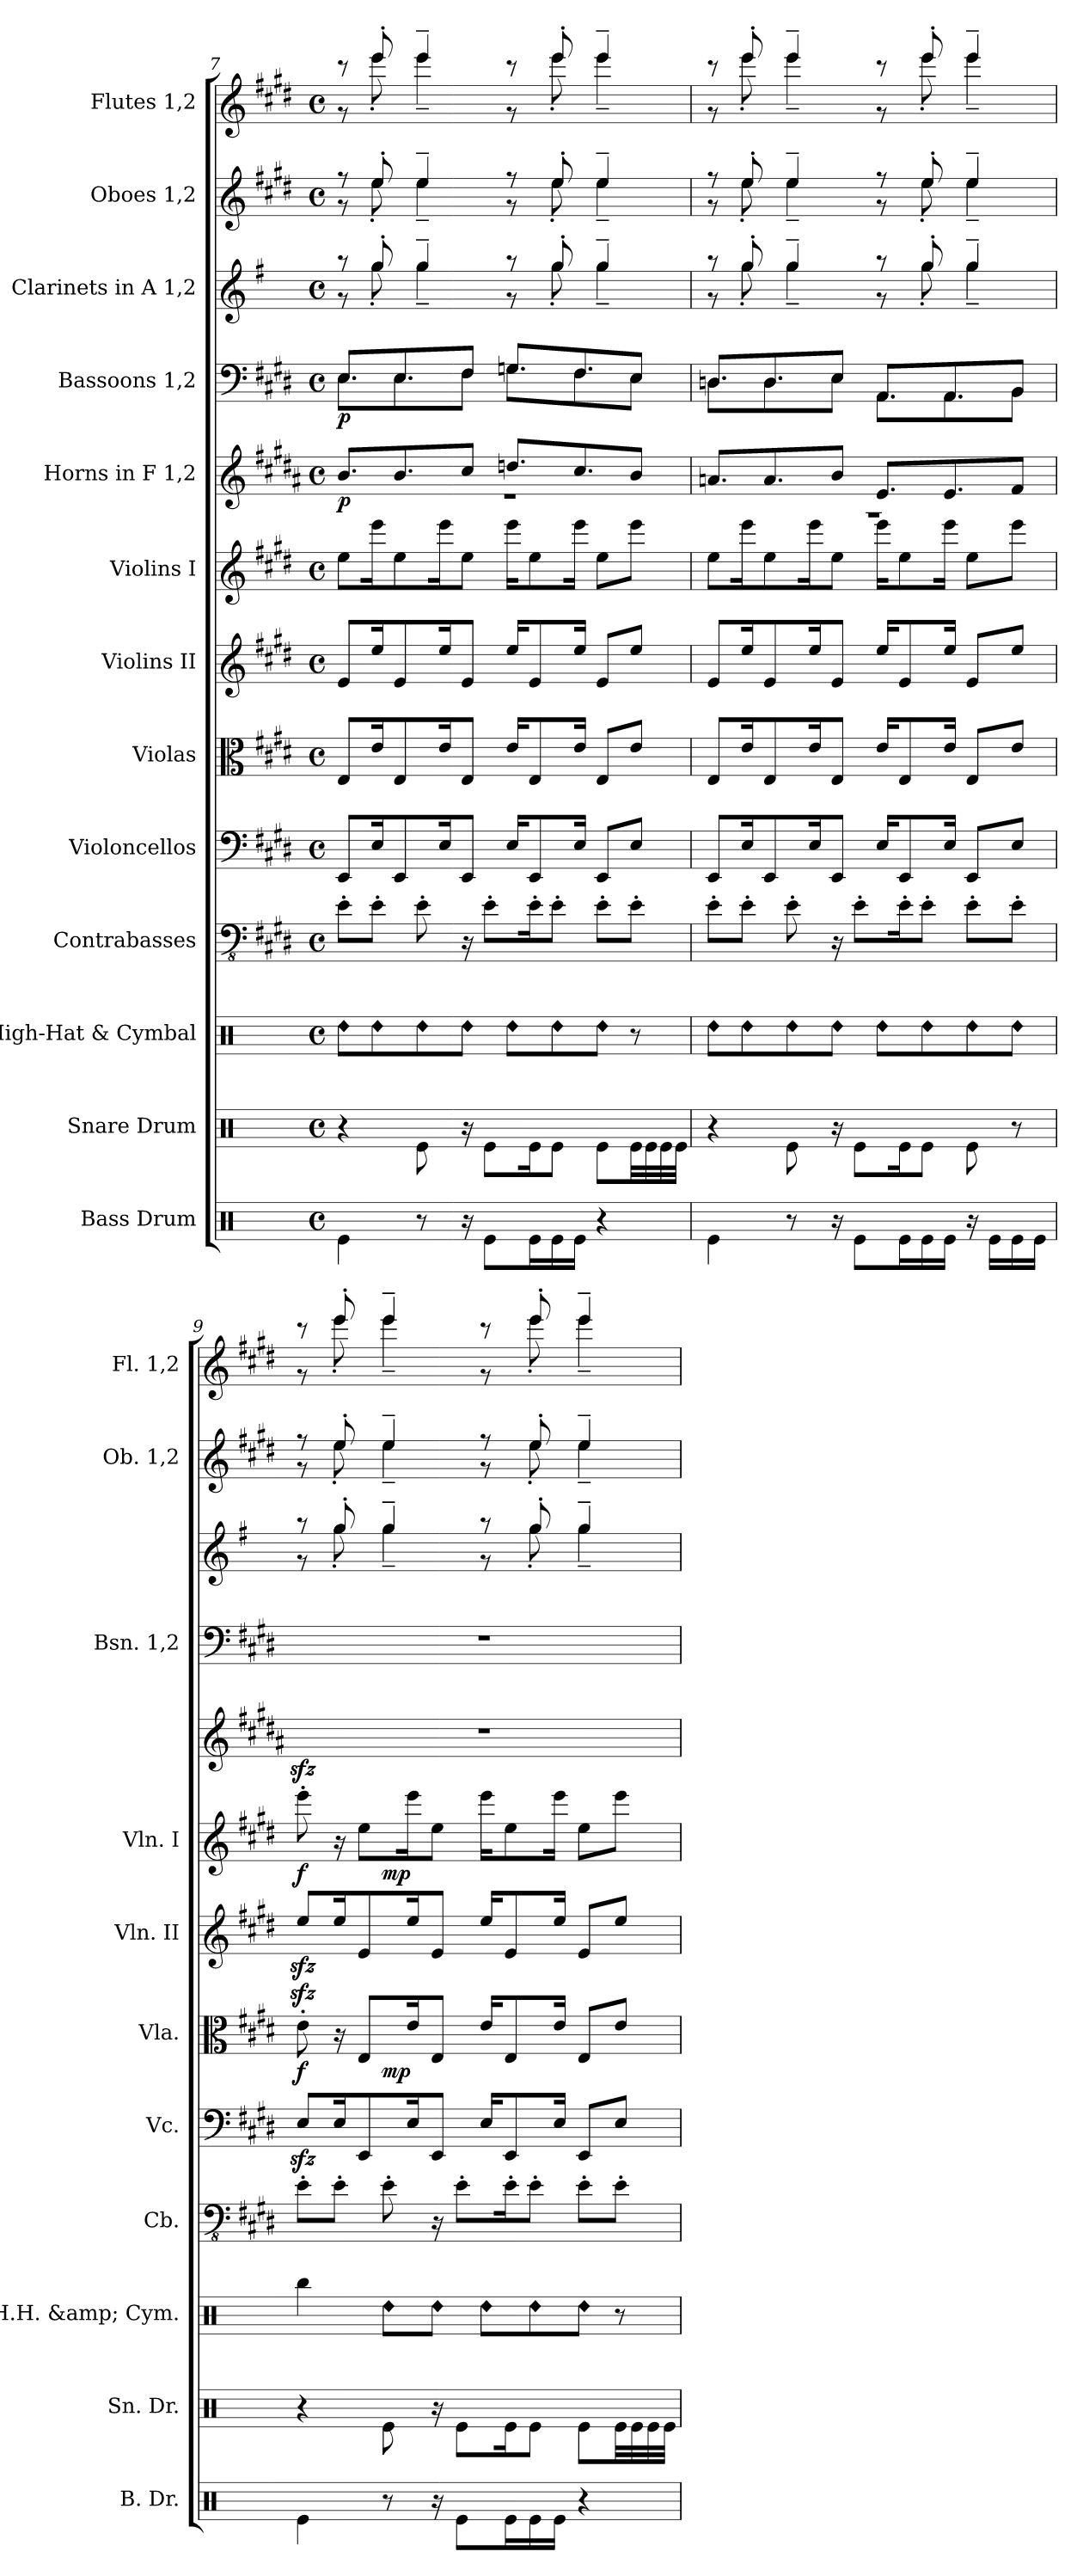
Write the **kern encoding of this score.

**kern	**kern	**kern	**kern	**kern	**kern	**dynam	**kern	**kern	**dynam	**kern	**dynam	**kern	**dynam	**kern	**kern	**kern
*part13	*part12	*part11	*part10	*part9	*part8	*part8	*part7	*part6	*part6	*part5	*part5	*part4	*part4	*part3	*part2	*part1
*staff13	*staff12	*staff11	*staff10	*staff9	*staff8	*staff8	*staff7	*staff6	*staff6	*staff5	*staff5	*staff4	*staff4	*staff3	*staff2	*staff1
*I"Bass Drum	*I"Snare Drum	*I"High-Hat &amp; Cymbal	*I"Contrabasses	*I"Violoncellos	*I"Violas	*	*I"Violins II	*I"Violins I	*	*I"Horns in F 1,2	*	*I"Bassoons 1,2	*	*I"Clarinets in A 1,2	*I"Oboes 1,2	*I"Flutes 1,2
*I'B. Dr.	*I'Sn. Dr.	*I'H.H. &amp; Cym.	*I'Cb.	*I'Vc.	*I'Vla.	*	*I'Vln. II	*I'Vln. I	*	*	*	*I'Bsn. 1,2	*	*	*I'Ob. 1,2	*I'Fl. 1,2
!!LO:PB:g=z
*clefX	*clefX	*clefX	*clefFv4	*clefF4	*clefC3	*	*clefG2	*clefG2	*	*clefG2	*	*clefF4	*	*clefG2	*clefG2	*clefG2
*	*	*	*ITrd7c12	*	*	*	*	*	*	*ITrd4c7	*	*	*	*ITrd2c3	*	*
*k[]	*k[]	*k[]	*k[f#c#g#d#]	*k[f#c#g#d#]	*k[f#c#g#d#]	*	*k[f#c#g#d#]	*k[f#c#g#d#]	*	*k[f#c#g#d#]	*	*k[f#c#g#d#]	*	*k[f#c#g#d#]	*k[f#c#g#d#]	*k[f#c#g#d#]
*M4/4	*M4/4	*M4/4	*M4/4	*M4/4	*M4/4	*	*M4/4	*M4/4	*	*M4/4	*	*M4/4	*	*M4/4	*M4/4	*M4/4
*met(c)	*met(c)	*met(c)	*met(c)	*met(c)	*met(c)	*	*met(c)	*met(c)	*	*met(c)	*	*met(c)	*	*met(c)	*met(c)	*met(c)
=7	=7	=7	=7	=7	=7	=7	=7	=7	=7	=7	=7	=7	=7	=7	=7	=7
!	!	!LO:N:head=diamond	!	!	!	!	!	!	!	!	!LO:DY:b	!	!LO:DY:b	!	!	!
*	*	*	*	*	*	*	*	*	*	*^	*	*^	*	*^	*^	*^
4Re\	4r	8Rdd\L	8EE'\L	8EE/L	8E/L	.	8e/L	8ee\L	.	8.e/L	1r	p	8.E/L	8.E\L	p	8r	8r	8r	8r	8r	8r
!	!	!LO:N:head=diamond	!	!	!	!	!	!	!	!	!	!	!	!	!	!	!	!	!	!	!
.	.	8Rdd\	8EE'\J	16E/K	16e/K	.	16ee/K	16eee\K	.	.	.	.	.	.	.	8ee'/	8ee'\	8ee'/	8ee'\	8eee'/	8eee'\
.	.	.	.	8EE/	8E/	.	8e/	8ee\	.	8.e/	.	.	8.E/	8.E\	.	.	.	.	.	.	.
!	!	!LO:N:head=diamond	!	!	!	!	!	!	!	!	!	!	!	!	!	!	!	!	!	!	!
8r	8Re\	8Rdd\	8EE'\	.	.	.	.	.	.	.	.	.	.	.	.	4ee~/	4ee~\	4ee~/	4ee~\	4eee~/	4eee~\
.	.	.	.	16E/K	16e/K	.	16ee/K	16eee\K	.	.	.	.	.	.	.	.	.	.	.	.	.
!	!	!LO:N:head=diamond	!	!	!	!	!	!	!	!	!	!	!	!	!	!	!	!	!	!	!
16r	16r	8Rdd\J	16r	8EE/J	8E/J	.	8e/J	8ee\J	.	8f#/J	.	.	8F#/J	8F#\J	.	.	.	.	.	.	.
8Re\L	8Re\L	.	8EE'\L	.	.	.	.	.	.	.	.	.	.	.	.	.	.	.	.	.	.
!	!	!LO:N:head=diamond	!	!	!	!	!	!	!	!	!	!	!	!	!	!	!	!	!	!	!
.	.	8Rdd\L	.	16E/KL	16e/KL	.	16ee/KL	16eee\KL	.	8.gn/L	.	.	8.Gn/L	8.G\L	.	8r	8r	8r	8r	8r	8r
16Re\L	16Re\K	.	16EE'\K	8EE/	8E/	.	8e/	8ee\	.	.	.	.	.	.	.	.	.	.	.	.	.
!	!	!LO:N:head=diamond	!	!	!	!	!	!	!	!	!	!	!	!	!	!	!	!	!	!	!
16Re\	8Re\J	8Rdd\	8EE'\J	.	.	.	.	.	.	.	.	.	.	.	.	8ee'/	8ee'\	8ee'/	8ee'\	8eee'/	8eee'\
16Re\JJ	.	.	.	16E/Jk	16e/Jk	.	16ee/Jk	16eee\Jk	.	8.f#/	.	.	8.F#/	8.F#\	.	.	.	.	.	.	.
!	!	!LO:N:head=diamond	!	!	!	!	!	!	!	!	!	!	!	!	!	!	!	!	!	!	!
4r	8Re\L	8Rdd\J	8EE'\L	8EE/L	8E/L	.	8e/L	8ee\L	.	.	.	.	.	.	.	4ee~/	4ee~\	4ee~/	4ee~\	4eee~/	4eee~\
.	32Re\LL	8r	8EE'\J	8E/J	8e/J	.	8ee/J	8eee\J	.	8e/J	.	.	8E/J	8E\J	.	.	.	.	.	.	.
.	32Re\	.	.	.	.	.	.	.	.	.	.	.	.	.	.	.	.	.	.	.	.
.	32Re\	.	.	.	.	.	.	.	.	.	.	.	.	.	.	.	.	.	.	.	.
.	32Re\JJJ	.	.	.	.	.	.	.	.	.	.	.	.	.	.	.	.	.	.	.	.
=8	=8	=8	=8	=8	=8	=8	=8	=8	=8	=8	=8	=8	=8	=8	=8	=8	=8	=8	=8	=8	=8
!	!	!LO:N:head=diamond	!	!	!	!	!	!	!	!	!	!	!	!	!	!	!	!	!	!	!
4Re\	4r	8Rdd\L	8EE'\L	8EE/L	8E/L	.	8e/L	8ee\L	.	8.dn/L	1r	.	8.Dn/L	8.D\L	.	8r	8r	8r	8r	8r	8r
!	!	!LO:N:head=diamond	!	!	!	!	!	!	!	!	!	!	!	!	!	!	!	!	!	!	!
.	.	8Rdd\	8EE'\J	16E/K	16e/K	.	16ee/K	16eee\K	.	.	.	.	.	.	.	8ee'/	8ee'\	8ee'/	8ee'\	8eee'/	8eee'\
.	.	.	.	8EE/	8E/	.	8e/	8ee\	.	8.d/	.	.	8.D/	8.D\	.	.	.	.	.	.	.
!	!	!LO:N:head=diamond	!	!	!	!	!	!	!	!	!	!	!	!	!	!	!	!	!	!	!
8r	8Re\	8Rdd\	8EE'\	.	.	.	.	.	.	.	.	.	.	.	.	4ee~/	4ee~\	4ee~/	4ee~\	4eee~/	4eee~\
.	.	.	.	16E/K	16e/K	.	16ee/K	16eee\K	.	.	.	.	.	.	.	.	.	.	.	.	.
!	!	!LO:N:head=diamond	!	!	!	!	!	!	!	!	!	!	!	!	!	!	!	!	!	!	!
16r	16r	8Rdd\J	16r	8EE/J	8E/J	.	8e/J	8ee\J	.	8e/J	.	.	8E/J	8E\J	.	.	.	.	.	.	.
8Re\L	8Re\L	.	8EE'\L	.	.	.	.	.	.	.	.	.	.	.	.	.	.	.	.	.	.
!	!	!LO:N:head=diamond	!	!	!	!	!	!	!	!	!	!	!	!	!	!	!	!	!	!	!
.	.	8Rdd\L	.	16E/KL	16e/KL	.	16ee/KL	16eee\KL	.	8.A/L	.	.	8.AA/L	8.AA\L	.	8r	8r	8r	8r	8r	8r
16Re\L	16Re\K	.	16EE'\K	8EE/	8E/	.	8e/	8ee\	.	.	.	.	.	.	.	.	.	.	.	.	.
!	!	!LO:N:head=diamond	!	!	!	!	!	!	!	!	!	!	!	!	!	!	!	!	!	!	!
16Re\	8Re\J	8Rdd\	8EE'\J	.	.	.	.	.	.	.	.	.	.	.	.	8ee'/	8ee'\	8ee'/	8ee'\	8eee'/	8eee'\
16Re\JJ	.	.	.	16E/Jk	16e/Jk	.	16ee/Jk	16eee\Jk	.	8.A/	.	.	8.AA/	8.AA\	.	.	.	.	.	.	.
!	!	!LO:N:head=diamond	!	!	!	!	!	!	!	!	!	!	!	!	!	!	!	!	!	!	!
16r	8Re\	8Rdd\	8EE'\L	8EE/L	8E/L	.	8e/L	8ee\L	.	.	.	.	.	.	.	4ee~/	4ee~\	4ee~/	4ee~\	4eee~/	4eee~\
16Re\LL	.	.	.	.	.	.	.	.	.	.	.	.	.	.	.	.	.	.	.	.	.
!	!	!LO:N:head=diamond	!	!	!	!	!	!	!	!	!	!	!	!	!	!	!	!	!	!	!
16Re\	8r	8Rdd\J	8EE'\J	8E/J	8e/J	.	8ee/J	8eee\J	.	8B/J	.	.	8BB/J	8BB\J	.	.	.	.	.	.	.
16Re\JJ	.	.	.	.	.	.	.	.	.	.	.	.	.	.	.	.	.	.	.	.	.
*	*	*	*	*	*	*	*	*	*	*v	*v	*	*	*	*	*	*	*	*	*	*
*	*	*	*	*	*	*	*	*	*	*	*	*v	*v	*	*	*	*	*	*	*
=9	=9	=9	=9	=9	=9	=9	=9	=9	=9	=9	=9	=9	=9	=9	=9	=9	=9	=9	=9
!	!	!	!	!	!	!LO:DY:b	!	!	!LO:DY:b	!	!	!	!	!	!	!	!	!	!
*	*	*	*	*	*^	*	*	*^	*	*	*	*	*	*	*	*	*	*	*
4Re\	4r	4Rbb\	8EE'\L	8Ezz</L	8ezz<'\	4ryy	f	8eezz</L	8eeezz<'\	4ryy	f	1r	.	1r	.	8r	8r	8r	8r	8r	8r
.	.	.	8EE'\J	16E/K	16r	.	.	16ee/K	16r	.	.	.	.	.	.	8ee'/	8ee'\	8ee'/	8ee'\	8eee'/	8eee'\
.	.	.	.	8EE/	8E/L	.	.	8e/	8ee\L	.	.	.	.	.	.	.	.	.	.	.	.
!	!	!LO:N:head=diamond	!	!	!	!	!LO:DY:b	!	!	!	!LO:DY:b	!	!	!	!	!	!	!	!	!	!
8r	8Re\	8Rdd\L	8EE'\	.	.	2.ryy	mp	.	.	2.ryy	mp	.	.	.	.	4ee~/	4ee~\	4ee~/	4ee~\	4eee~/	4eee~\
.	.	.	.	16E/K	16e/K	.	.	16ee/K	16eee\K	.	.	.	.	.	.	.	.	.	.	.	.
!	!	!LO:N:head=diamond	!	!	!	!	!	!	!	!	!	!	!	!	!	!	!	!	!	!	!
16r	16r	8Rdd\J	16r	8EE/J	8E/J	.	.	8e/J	8ee\J	.	.	.	.	.	.	.	.	.	.	.	.
8Re\L	8Re\L	.	8EE'\L	.	.	.	.	.	.	.	.	.	.	.	.	.	.	.	.	.	.
!	!	!LO:N:head=diamond	!	!	!	!	!	!	!	!	!	!	!	!	!	!	!	!	!	!	!
.	.	8Rdd\L	.	16E/KL	16e/KL	.	.	16ee/KL	16eee\KL	.	.	.	.	.	.	8r	8r	8r	8r	8r	8r
16Re\L	16Re\K	.	16EE'\K	8EE/	8E/	.	.	8e/	8ee\	.	.	.	.	.	.	.	.	.	.	.	.
!	!	!LO:N:head=diamond	!	!	!	!	!	!	!	!	!	!	!	!	!	!	!	!	!	!	!
16Re\	8Re\J	8Rdd\	8EE'\J	.	.	.	.	.	.	.	.	.	.	.	.	8ee'/	8ee'\	8ee'/	8ee'\	8eee'/	8eee'\
16Re\JJ	.	.	.	16E/Jk	16e/Jk	.	.	16ee/Jk	16eee\Jk	.	.	.	.	.	.	.	.	.	.	.	.
!	!	!LO:N:head=diamond	!	!	!	!	!	!	!	!	!	!	!	!	!	!	!	!	!	!	!
4r	8Re\L	8Rdd\J	8EE'\L	8EE/L	8E/L	.	.	8e/L	8ee\L	.	.	.	.	.	.	4ee~/	4ee~\	4ee~/	4ee~\	4eee~/	4eee~\
.	32Re\LL	8r	8EE'\J	8E/J	8e/J	.	.	8ee/J	8eee\J	.	.	.	.	.	.	.	.	.	.	.	.
.	32Re\	.	.	.	.	.	.	.	.	.	.	.	.	.	.	.	.	.	.	.	.
.	32Re\	.	.	.	.	.	.	.	.	.	.	.	.	.	.	.	.	.	.	.	.
.	32Re\JJJ	.	.	.	.	.	.	.	.	.	.	.	.	.	.	.	.	.	.	.	.
*	*	*	*	*	*	*	*	*	*	*	*	*	*	*	*	*v	*v	*	*	*v	*v
*	*	*	*	*	*v	*v	*	*	*v	*v	*	*	*	*	*	*	*v	*v	*
=	=	=	=	=	=	=	=	=	=	=	=	=	=	=	=	=
*-	*-	*-	*-	*-	*-	*-	*-	*-	*-	*-	*-	*-	*-	*-	*-	*-
